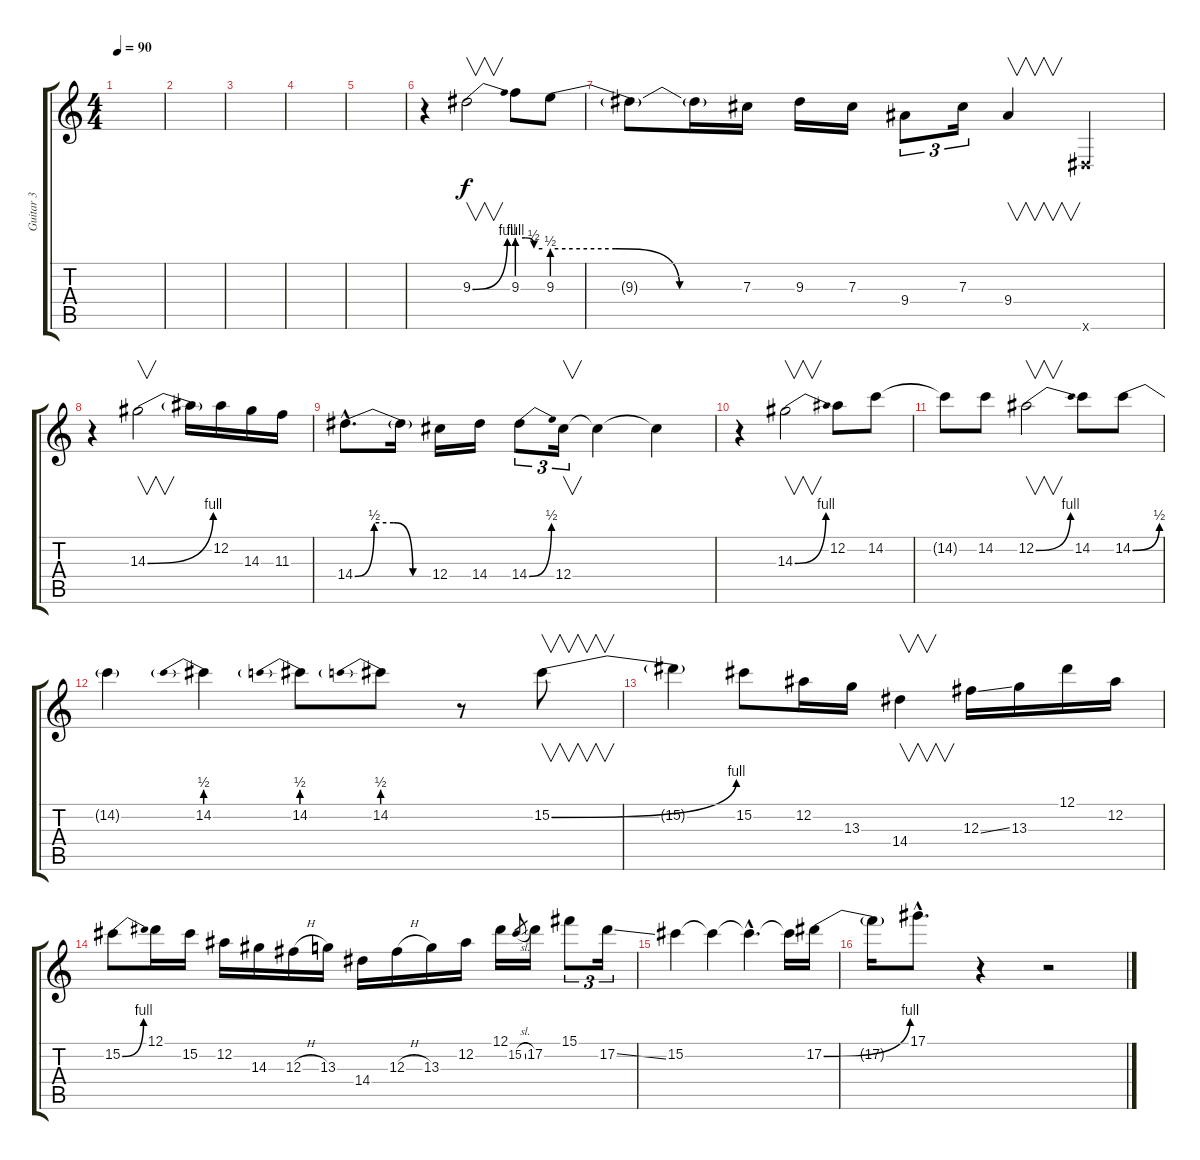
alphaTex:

\track ("Guitar 3" "Guitar 3") {instrument distortionguitar}
\staff {score tabs}
\tuning (Eb4 Bb3 Gb3 Db3 Ab2 Eb2) {hide}
\ts (4 4)
\tempo 90
\clef g2
\ks c
|
|
|
|
|
r.4 9.3{be (bend 0 0 60 4)}.2{v} 9.3{be (custom 0 4 20 4 40 2 60 2)}.8 9.3{be (custom 0 2 20 2 40 0 60 0)}.8 |
9.3{t}.8 9.3{t}.16 7.3.16 9.3.16 7.3.16 9.4.8{tu (3 2)} 7.3.16{tu (3 2)} 9.4.4{v} 0.6{x}.4 |
r.4 14.3{be (bend 0 0 60 4)}.2{v} 14.3{t}.16 12.2.16 14.3.16 11.3.16 |
14.4{be (custom 0 0 15 2 30 2 45 0 60 0) hac}.8{d} 14.4{t}.16 12.4.16 14.4.16 14.4{be (bend 0 0 60 2)}.8{tu (3 2)} 12.4.16{v tu (3 2)} 12.4{t}.4 12.4{t}.4 |
r.4 14.3{be (bend 0 0 60 4)}.2{v} 12.2.8 14.2.8 |
14.2{t}.8 14.2.8 12.2{be (bend 0 0 60 4)}.2{v} 14.2.8 14.2{be (bend 0 0 60 2)}.8 |
14.2{t}.4 14.2{be (prebend 0 2 60 2)}.4 14.2{be (prebend 0 2 60 2)}.8 14.2{be (prebend 0 2 60 2)}.8 r.8 15.2{be (bend 0 0 60 4)}.8{v} |
15.2{t}.4 15.2.8 12.2.16 13.3.16 14.4.4{v} 12.3{ss}.16 13.3.16 12.1.16 12.2.16 |
15.2{be (bend 0 0 60 4)}.8 12.1.16 15.2.16 12.2.16 14.3.16 12.3{h}.16 13.3.16 14.4.16 12.3{h}.16 13.3.16 12.2.16 12.1.16 15.2{sl}.8{gr} 17.2.16 15.1.8{tu (3 2)} 17.2{ss}.16{tu (3 2)} |
15.2.4 15.2{t}.4 15.2{hac t}.4{d} 15.2{t}.16 17.2{be (bend 0 0 60 4)}.16 |
17.2{t}.16 17.1{hac}.8{d} r.4 r.2
